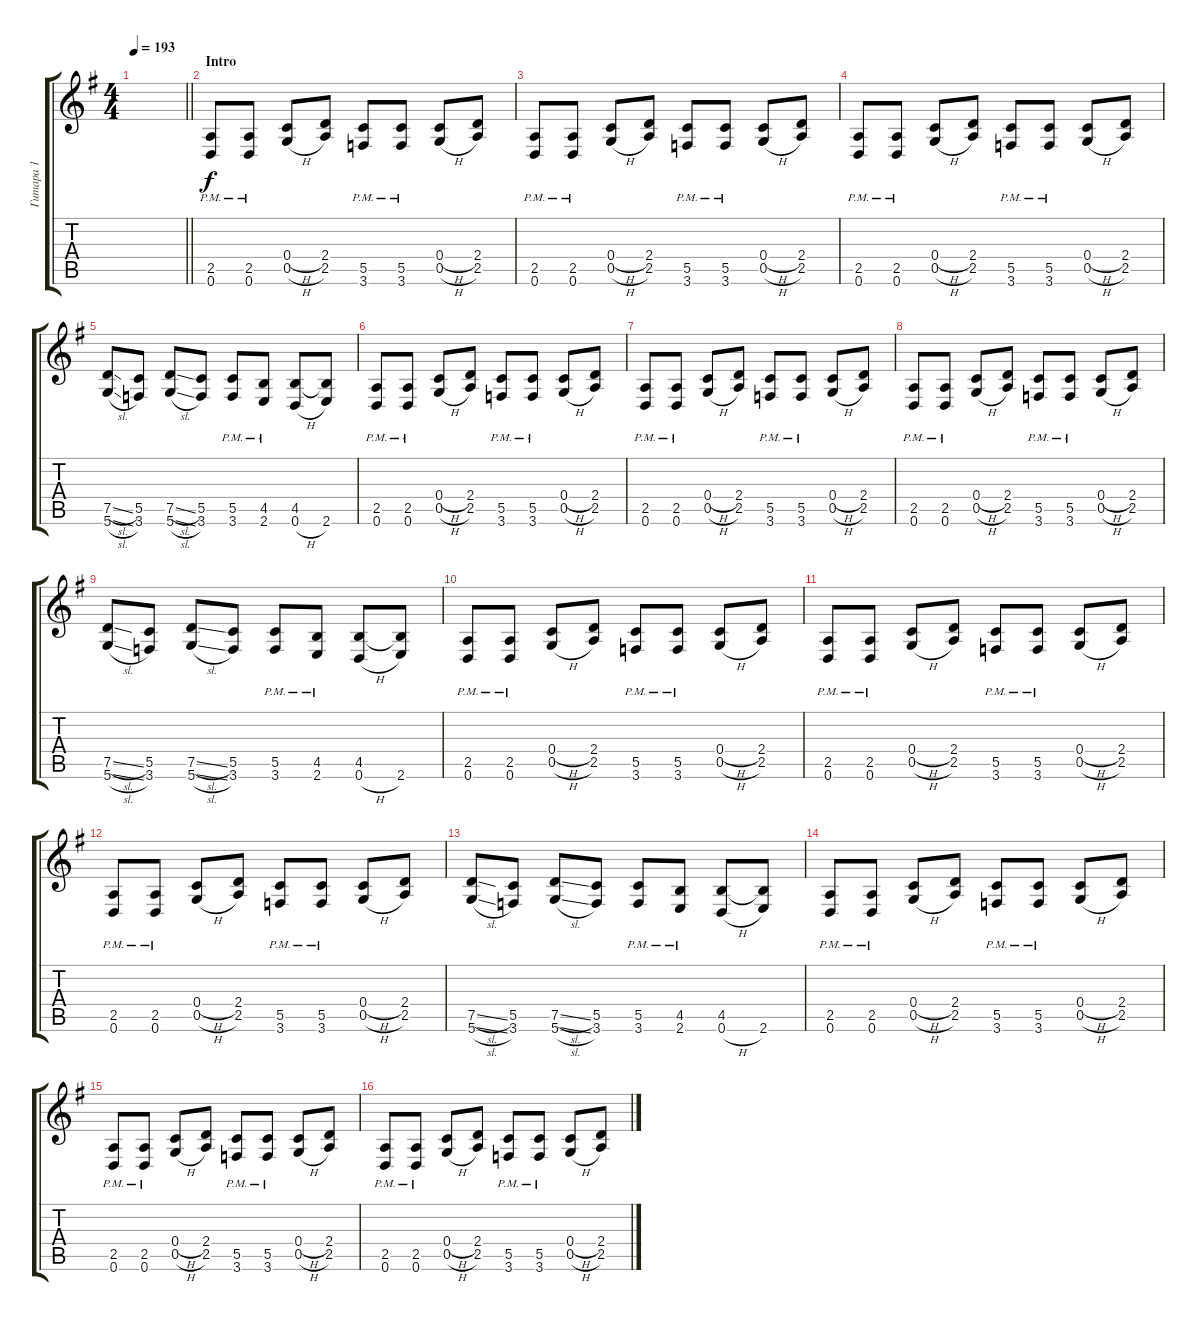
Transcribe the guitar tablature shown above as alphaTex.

\track ("Гитара 1" "Гитара 1") {instrument distortionguitar}
\staff {score tabs}
\tuning (D4 A3 F3 C3 G2 D2) {hide}
\ts (4 4)
\tempo 193
\clef g2
\barLineRight lightlight
\ks eminor
|
\section ("" "Intro")
(2.5{pm} 0.6{pm}).8 (2.5{pm} 0.6{pm}).8 (0.4{h} 0.5{h}).8 (2.4 2.5).8 (5.5{pm} 3.6{pm}).8 (5.5{pm} 3.6{pm}).8 (0.4{h} 0.5{h}).8 (2.4 2.5).8 |
(2.5{pm} 0.6{pm}).8 (2.5{pm} 0.6{pm}).8 (0.4{h} 0.5{h}).8 (2.4 2.5).8 (5.5{pm} 3.6{pm}).8 (5.5{pm} 3.6{pm}).8 (0.4{h} 0.5{h}).8 (2.4 2.5).8 |
(2.5{pm} 0.6{pm}).8 (2.5{pm} 0.6{pm}).8 (0.4{h} 0.5{h}).8 (2.4 2.5).8 (5.5{pm} 3.6{pm}).8 (5.5{pm} 3.6{pm}).8 (0.4{h} 0.5{h}).8 (2.4 2.5).8 |
(7.5{sl} 5.6{sl}).8 (5.5 3.6).8 (7.5{sl} 5.6{sl}).8 (5.5 3.6).8 (5.5{pm} 3.6{pm}).8 (4.5{pm} 2.6{pm}).8 (4.5 0.6{h}).8 (4.5{t} 2.6).8 |
(2.5{pm} 0.6{pm}).8 (2.5{pm} 0.6{pm}).8 (0.4{h} 0.5{h}).8 (2.4 2.5).8 (5.5{pm} 3.6{pm}).8 (5.5{pm} 3.6{pm}).8 (0.4{h} 0.5{h}).8 (2.4 2.5).8 |
(2.5{pm} 0.6{pm}).8 (2.5{pm} 0.6{pm}).8 (0.4{h} 0.5{h}).8 (2.4 2.5).8 (5.5{pm} 3.6{pm}).8 (5.5{pm} 3.6{pm}).8 (0.4{h} 0.5{h}).8 (2.4 2.5).8 |
(2.5{pm} 0.6{pm}).8 (2.5{pm} 0.6{pm}).8 (0.4{h} 0.5{h}).8 (2.4 2.5).8 (5.5{pm} 3.6{pm}).8 (5.5{pm} 3.6{pm}).8 (0.4{h} 0.5{h}).8 (2.4 2.5).8 |
(7.5{sl} 5.6{sl}).8 (5.5 3.6).8 (7.5{sl} 5.6{sl}).8 (5.5 3.6).8 (5.5{pm} 3.6{pm}).8 (4.5{pm} 2.6{pm}).8 (4.5 0.6{h}).8 (4.5{t} 2.6).8 |
(2.5{pm} 0.6{pm}).8 (2.5{pm} 0.6{pm}).8 (0.4{h} 0.5{h}).8 (2.4 2.5).8 (5.5{pm} 3.6{pm}).8 (5.5{pm} 3.6{pm}).8 (0.4{h} 0.5{h}).8 (2.4 2.5).8 |
(2.5{pm} 0.6{pm}).8 (2.5{pm} 0.6{pm}).8 (0.4{h} 0.5{h}).8 (2.4 2.5).8 (5.5{pm} 3.6{pm}).8 (5.5{pm} 3.6{pm}).8 (0.4{h} 0.5{h}).8 (2.4 2.5).8 |
(2.5{pm} 0.6{pm}).8 (2.5{pm} 0.6{pm}).8 (0.4{h} 0.5{h}).8 (2.4 2.5).8 (5.5{pm} 3.6{pm}).8 (5.5{pm} 3.6{pm}).8 (0.4{h} 0.5{h}).8 (2.4 2.5).8 |
(7.5{sl} 5.6{sl}).8 (5.5 3.6).8 (7.5{sl} 5.6{sl}).8 (5.5 3.6).8 (5.5{pm} 3.6{pm}).8 (4.5{pm} 2.6{pm}).8 (4.5 0.6{h}).8 (4.5{t} 2.6).8 |
(2.5{pm} 0.6{pm}).8 (2.5{pm} 0.6{pm}).8 (0.4{h} 0.5{h}).8 (2.4 2.5).8 (5.5{pm} 3.6{pm}).8 (5.5{pm} 3.6{pm}).8 (0.4{h} 0.5{h}).8 (2.4 2.5).8 |
(2.5{pm} 0.6{pm}).8 (2.5{pm} 0.6{pm}).8 (0.4{h} 0.5{h}).8 (2.4 2.5).8 (5.5{pm} 3.6{pm}).8 (5.5{pm} 3.6{pm}).8 (0.4{h} 0.5{h}).8 (2.4 2.5).8 |
(2.5{pm} 0.6{pm}).8 (2.5{pm} 0.6{pm}).8 (0.4{h} 0.5{h}).8 (2.4 2.5).8 (5.5{pm} 3.6{pm}).8 (5.5{pm} 3.6{pm}).8 (0.4{h} 0.5{h}).8 (2.4 2.5).8
